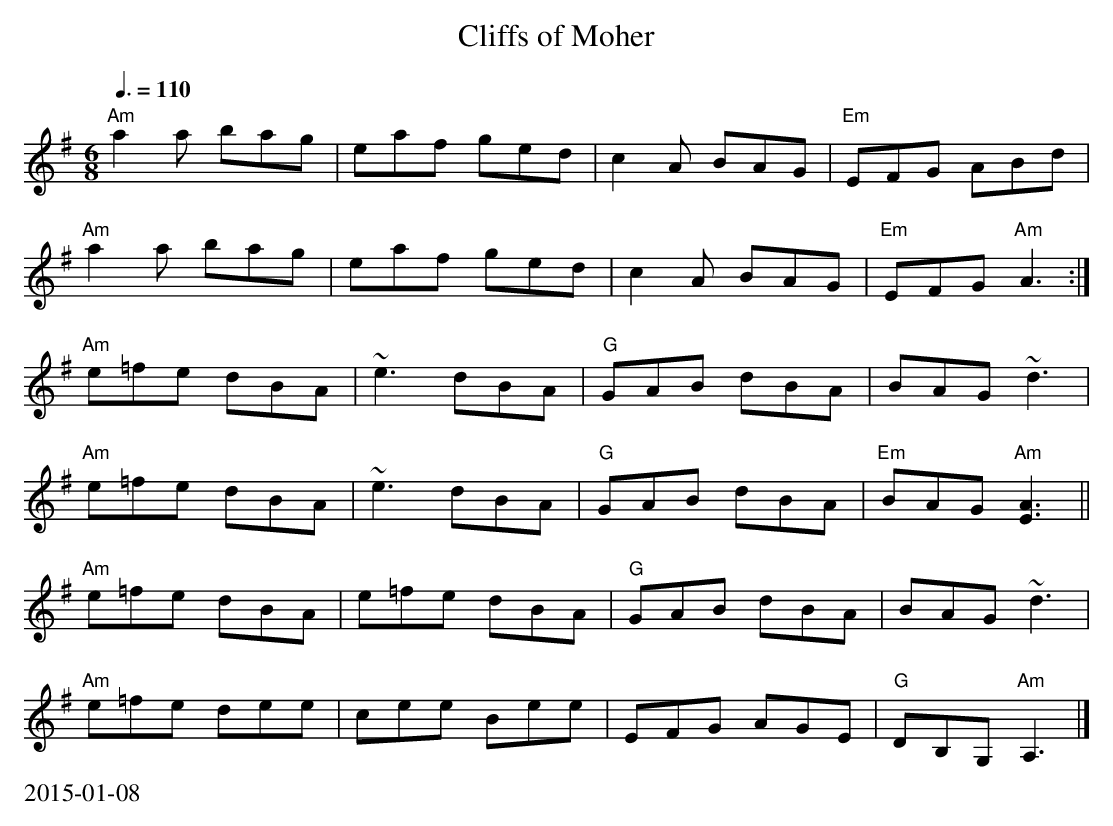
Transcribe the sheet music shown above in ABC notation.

X:1
T:Cliffs of Moher
M:6/8
K:Ador
Q:3/8=110
"Am"a2a bag|eaf ged|c2A BAG|"Em"EFG ABd|
"Am"a2a bag|eaf ged|c2A BAG|"Em"EFG "Am"A3:|
"Am"e=fe dBA|~e3 dBA|"G"GAB dBA|BAG ~d3|
"Am"e=fe dBA|~e3 dBA|"G"GAB dBA|"Em"BAG "Am"[E3A3]||
"Am"e=fe dBA|e=fe dBA|"G"GAB dBA|BAG ~d3|
"Am"e=fe dee|cee Bee|EFG AGE|"G"DB,G, "Am"A,3|]
